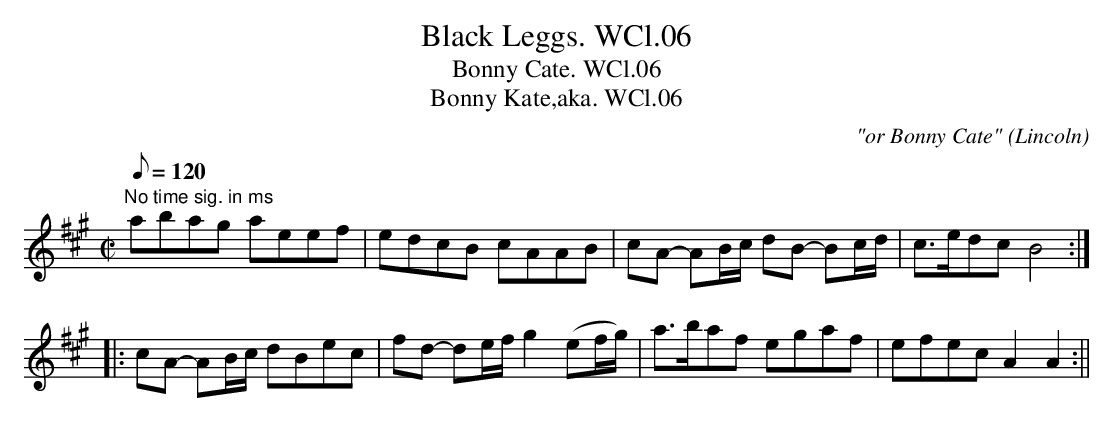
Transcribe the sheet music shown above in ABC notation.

X:1
T:Black Leggs. WCl.06
T:Bonny Cate. WCl.06
T:Bonny Kate,aka. WCl.06
M:C|
L:1/8
Q:120
C:"or Bonny Cate"
O:Lincoln
K:A
"No time sig. in ms"abag aeef|edcB cAAB|cA- AB/2c/2 dB- Bc/2d/2|c>edc B4
::!
cA- AB/2c/2 dBec|fd- de/2f/2g2 (ef/2g/2)|a>baf egaf|efec A2A2:||
